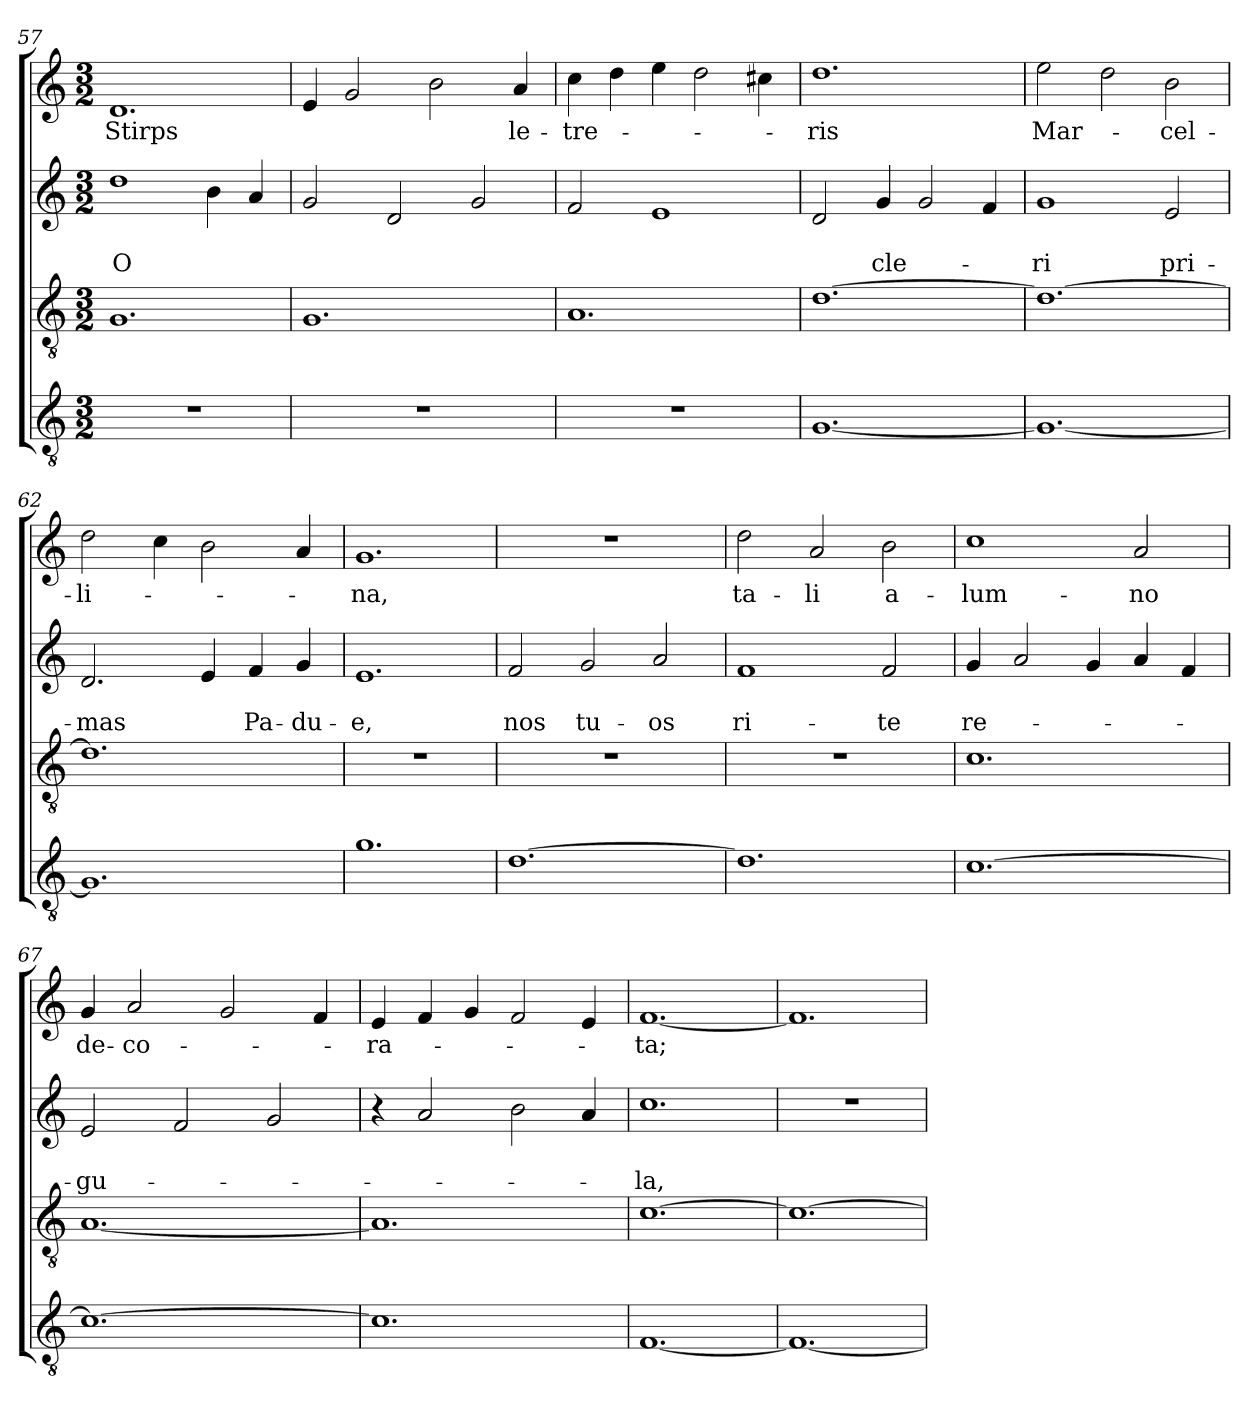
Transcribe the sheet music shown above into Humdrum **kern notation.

**kern	**kern	**kern	**text	**text	**kern	**text
*part4	*part3	*part2	*part2	*part2	*part1	*part1
*staff4	*staff3	*staff2	*staff2	*staff2	*staff1	*staff1
*clefGv2	*clefGv2	*clefG2	*	*	*clefG2	*
*k[]	*k[]	*k[]	*	*	*k[]	*
*C:	*C:	*C:	*	*	*C:	*
*M3/2	*M3/2	*M3/2	*	*	*M3/2	*
=57	=57	=57	=57	=57	=57	=57
1.r	1.G	1dd	.	O	1.d	Stirps
.	.	4b\	.	.	.	.
.	.	4a/	.	.	.	.
=58	=58	=58	=58	=58	=58	=58
1.r	1.G	2g/	.	.	4e/	.
.	.	.	.	.	2g/	.
.	.	2d/	.	.	.	.
.	.	.	.	.	2b\	.
.	.	2g/	.	.	.	.
.	.	.	.	.	4a/	le-
=59	=59	=59	=59	=59	=59	=59
1.r	1.A	2f/	.	.	4cc\	-tre-
.	.	.	.	.	4dd\	.
.	.	1e	.	.	4ee\	.
.	.	.	.	.	2dd\	.
.	.	.	.	.	4cc#\	.
=60	=60	=60	=60	=60	=60	=60
[1.G	[1.d	2d/	.	.	1.dd	-ris
.	.	4g/	.	cle-	.	.
.	.	2g/	.	.	.	.
.	.	4f/	.	.	.	.
!!LO:LB:g=z
=61	=61	=61	=61	=61	=61	=61
1.G_	1.d_	1g	.	-ri	2ee\	Mar-
.	.	.	.	.	2dd\	.
.	.	2e/	.	pri-	2b\	-cel-
=62	=62	=62	=62	=62	=62	=62
1.G]	1.d]	2.d/	.	-mas	2dd\	-li-
.	.	.	.	.	4cc\	.
.	.	4e/	.	.	2b\	.
.	.	4f/	.	Pa-	.	.
.	.	4g/	.	-du-	4a/	.
=63	=63	=63	=63	=63	=63	=63
1.g	1.r	1.e	.	-e,	1.g	-na,
=64	=64	=64	=64	=64	=64	=64
[1.d	1.r	2f/	.	nos	1.r	.
.	.	2g/	.	tu-	.	.
.	.	2a/	.	-os	.	.
=65	=65	=65	=65	=65	=65	=65
1.d]	1.r	1f	.	ri-	2dd\	ta-
.	.	.	.	.	2a/	-li
.	.	2f/	.	-te	2b\	a-
=66	=66	=66	=66	=66	=66	=66
[1.c	1.c	4g/	.	re-	1cc	-lum-
.	.	2a/	.	.	.	.
.	.	4g/	.	.	.	.
.	.	4a/	.	.	2a/	-no
.	.	4f/	.	.	.	.
!!LO:LB:g=z
=67	=67	=67	=67	=67	=67	=67
1.c_	[1.A	2e/	.	-gu-	4g/	de-
.	.	.	.	.	2a/	-co-
.	.	2f/	.	.	.	.
.	.	.	.	.	2g/	.
.	.	2g/	.	.	.	.
.	.	.	.	.	4f/	.
=68	=68	=68	=68	=68	=68	=68
1.c]	1.A]	4r	.	.	4e/	-ra-
.	.	2a/	.	.	4f/	.
.	.	.	.	.	4g/	.
.	.	2b\	.	.	2f/	.
.	.	4a/	.	.	4e/	.
=69	=69	=69	=69	=69	=69	=69
[1.F	[1.c	1.cc	.	-la,	[1.f	-ta;
=70	=70	=70	=70	=70	=70	=70
1.F_	1.c_	1.r	.	.	1.f]	.
=	=	=	=	=	=	=
*-	*-	*-	*-	*-	*-	*-
